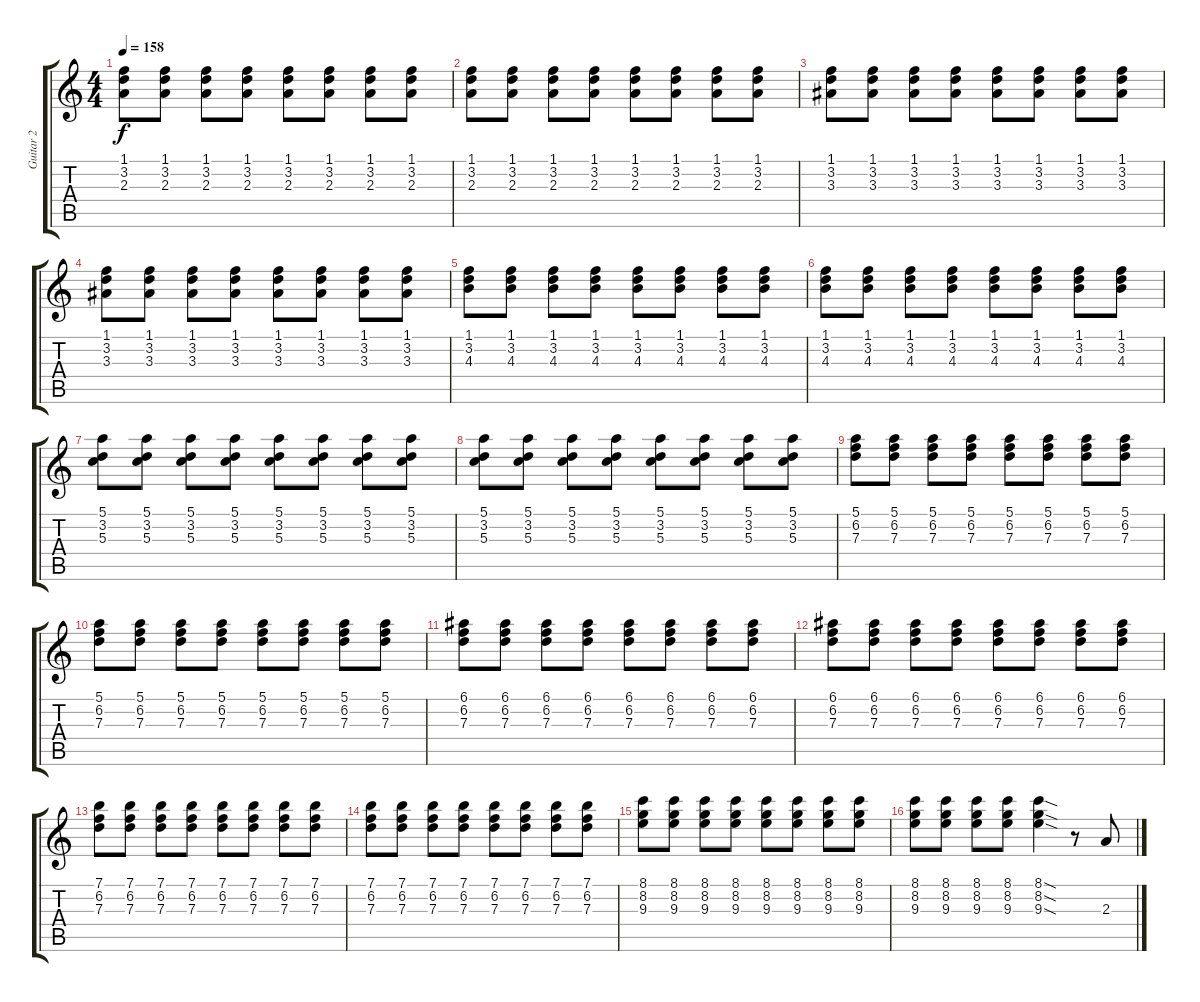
\track ("Guitar 2" "Guitar 2") {instrument distortionguitar}
\staff {score tabs}
\tuning (E4 B3 G3 D3 A2 E2) {hide}
\ts (4 4)
\tempo 158
\clef g2
\ks c
(1.1 3.2 2.3).8{dy f instrument distortionguitar} (1.1 3.2 2.3).8 (1.1 3.2 2.3).8 (1.1 3.2 2.3).8 (1.1 3.2 2.3).8 (1.1 3.2 2.3).8 (1.1 3.2 2.3).8 (1.1 3.2 2.3).8 |
(1.1 3.2 2.3).8 (1.1 3.2 2.3).8 (1.1 3.2 2.3).8 (1.1 3.2 2.3).8 (1.1 3.2 2.3).8 (1.1 3.2 2.3).8 (1.1 3.2 2.3).8 (1.1 3.2 2.3).8 |
(1.1 3.2 3.3).8 (1.1 3.2 3.3).8 (1.1 3.2 3.3).8 (1.1 3.2 3.3).8 (1.1 3.2 3.3).8 (1.1 3.2 3.3).8 (1.1 3.2 3.3).8 (1.1 3.2 3.3).8 |
(1.1 3.2 3.3).8 (1.1 3.2 3.3).8 (1.1 3.2 3.3).8 (1.1 3.2 3.3).8 (1.1 3.2 3.3).8 (1.1 3.2 3.3).8 (1.1 3.2 3.3).8 (1.1 3.2 3.3).8 |
(1.1 3.2 4.3).8 (1.1 3.2 4.3).8 (1.1 3.2 4.3).8 (1.1 3.2 4.3).8 (1.1 3.2 4.3).8 (1.1 3.2 4.3).8 (1.1 3.2 4.3).8 (1.1 3.2 4.3).8 |
(1.1 3.2 4.3).8 (1.1 3.2 4.3).8 (1.1 3.2 4.3).8 (1.1 3.2 4.3).8 (1.1 3.2 4.3).8 (1.1 3.2 4.3).8 (1.1 3.2 4.3).8 (1.1 3.2 4.3).8 |
(5.1 3.2 5.3).8 (5.1 3.2 5.3).8 (5.1 3.2 5.3).8 (5.1 3.2 5.3).8 (5.1 3.2 5.3).8 (5.1 3.2 5.3).8 (5.1 3.2 5.3).8 (5.1 3.2 5.3).8 |
(5.1 3.2 5.3).8 (5.1 3.2 5.3).8 (5.1 3.2 5.3).8 (5.1 3.2 5.3).8 (5.1 3.2 5.3).8 (5.1 3.2 5.3).8 (5.1 3.2 5.3).8 (5.1 3.2 5.3).8 |
(5.1 6.2 7.3).8 (5.1 6.2 7.3).8 (5.1 6.2 7.3).8 (5.1 6.2 7.3).8 (5.1 6.2 7.3).8 (5.1 6.2 7.3).8 (5.1 6.2 7.3).8 (5.1 6.2 7.3).8 |
(5.1 6.2 7.3).8 (5.1 6.2 7.3).8 (5.1 6.2 7.3).8 (5.1 6.2 7.3).8 (5.1 6.2 7.3).8 (5.1 6.2 7.3).8 (5.1 6.2 7.3).8 (5.1 6.2 7.3).8 |
(6.1 6.2 7.3).8 (6.1 6.2 7.3).8 (6.1 6.2 7.3).8 (6.1 6.2 7.3).8 (6.1 6.2 7.3).8 (6.1 6.2 7.3).8 (6.1 6.2 7.3).8 (6.1 6.2 7.3).8 |
(6.1 6.2 7.3).8 (6.1 6.2 7.3).8 (6.1 6.2 7.3).8 (6.1 6.2 7.3).8 (6.1 6.2 7.3).8 (6.1 6.2 7.3).8 (6.1 6.2 7.3).8 (6.1 6.2 7.3).8 |
(7.1 6.2 7.3).8 (7.1 6.2 7.3).8 (7.1 6.2 7.3).8 (7.1 6.2 7.3).8 (7.1 6.2 7.3).8 (7.1 6.2 7.3).8 (7.1 6.2 7.3).8 (7.1 6.2 7.3).8 |
(7.1 6.2 7.3).8 (7.1 6.2 7.3).8 (7.1 6.2 7.3).8 (7.1 6.2 7.3).8 (7.1 6.2 7.3).8 (7.1 6.2 7.3).8 (7.1 6.2 7.3).8 (7.1 6.2 7.3).8 |
(8.1 8.2 9.3).8 (8.1 8.2 9.3).8 (8.1 8.2 9.3).8 (8.1 8.2 9.3).8 (8.1 8.2 9.3).8 (8.1 8.2 9.3).8 (8.1 8.2 9.3).8 (8.1 8.2 9.3).8 |
(8.1 8.2 9.3).8 (8.1 8.2 9.3).8 (8.1 8.2 9.3).8 (8.1 8.2 9.3).8 (8.1{sod} 8.2{sod} 9.3{sod}).4 r.8 2.3.8
